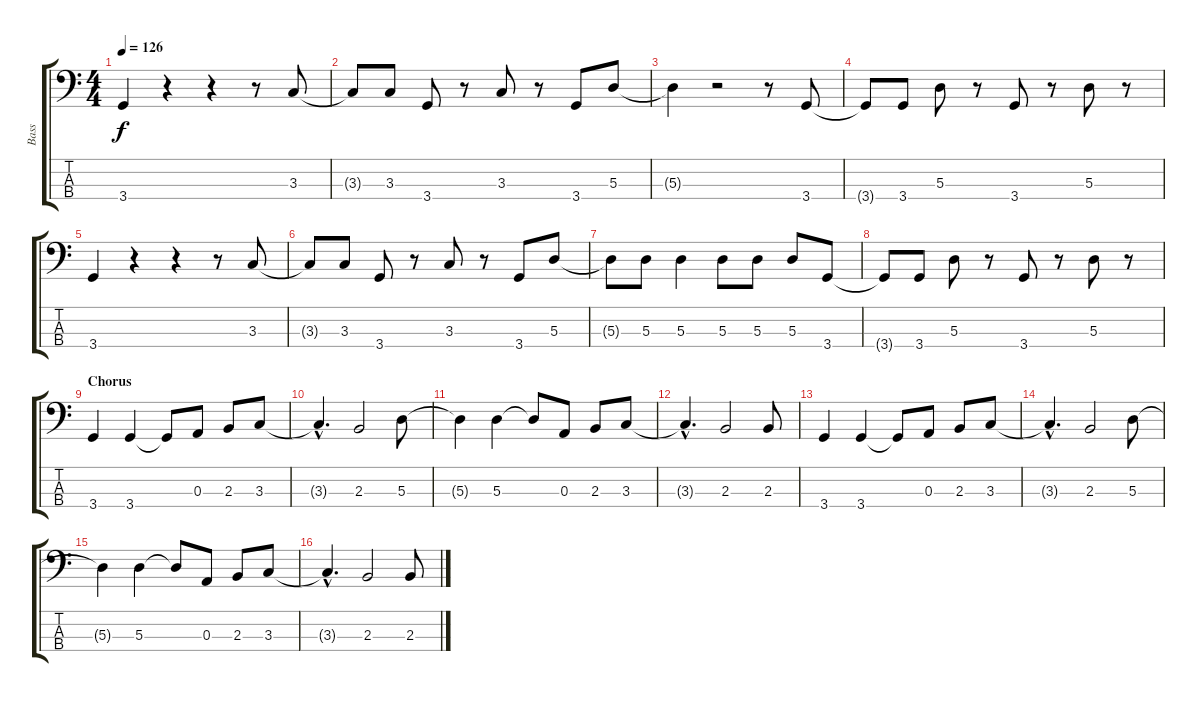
\track ("Bass" "Bass") {instrument electricbasspick}
\staff {score tabs}
\tuning (G2 D2 A1 E1) {hide}
\ts (4 4)
\tempo 126
\clef f4
\ks c
3.4.4{dy f} r.4 r.4 r.8 3.3.8 |
3.3{t}.8 3.3.8 3.4.8 r.8 3.3.8 r.8 3.4.8 5.3.8 |
5.3{t}.4 r.2 r.8 3.4.8 |
3.4{t}.8 3.4.8 5.3.8 r.8 3.4.8 r.8 5.3.8 r.8 |
3.4.4 r.4 r.4 r.8 3.3.8 |
3.3{t}.8 3.3.8 3.4.8 r.8 3.3.8 r.8 3.4.8 5.3.8 |
5.3{t}.8 5.3.8 5.3.4 5.3.8 5.3.8 5.3.8 3.4.8 |
3.4{t}.8 3.4.8 5.3.8 r.8 3.4.8 r.8 5.3.8 r.8 |
\section ("" "Chorus")
3.4.4 3.4.4 3.4{t}.8 0.3.8 2.3.8 3.3.8 |
3.3{hac t}.4{d} 2.3.2 5.3.8 |
5.3{t}.4 5.3.4 5.3{t}.8 0.3.8 2.3.8 3.3.8 |
3.3{hac t}.4{d} 2.3.2 2.3.8 |
3.4.4 3.4.4 3.4{t}.8 0.3.8 2.3.8 3.3.8 |
3.3{hac t}.4{d} 2.3.2 5.3.8 |
5.3{t}.4 5.3.4 5.3{t}.8 0.3.8 2.3.8 3.3.8 |
3.3{hac t}.4{d} 2.3.2 2.3.8
